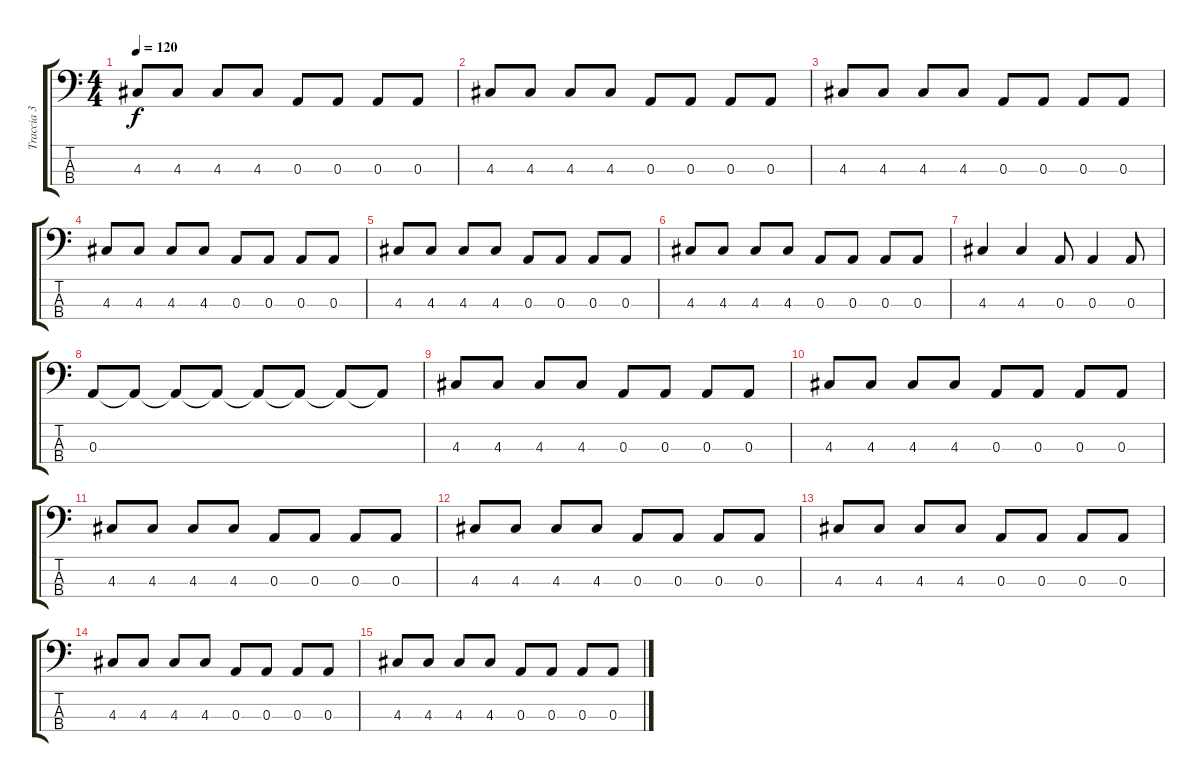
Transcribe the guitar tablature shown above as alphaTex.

\track ("Traccia 3" "Traccia 3") {instrument electricbassfinger}
\staff {score tabs}
\tuning (G2 D2 A1 E1) {hide}
\ts (4 4)
\tempo 120
\clef f4
\ks c
4.3.8{dy f} 4.3.8 4.3.8 4.3.8 0.3.8 0.3.8 0.3.8 0.3.8 |
4.3.8 4.3.8 4.3.8 4.3.8 0.3.8 0.3.8 0.3.8 0.3.8 |
4.3.8 4.3.8 4.3.8 4.3.8 0.3.8 0.3.8 0.3.8 0.3.8 |
4.3.8 4.3.8 4.3.8 4.3.8 0.3.8 0.3.8 0.3.8 0.3.8 |
4.3.8 4.3.8 4.3.8 4.3.8 0.3.8 0.3.8 0.3.8 0.3.8 |
4.3.8 4.3.8 4.3.8 4.3.8 0.3.8 0.3.8 0.3.8 0.3.8 |
4.3.4 4.3.4 0.3.8 0.3.4 0.3.8 |
0.3.8 0.3{t}.8 0.3{t}.8 0.3{t}.8 0.3{t}.8 0.3{t}.8 0.3{t}.8 0.3{t}.8 |
4.3.8 4.3.8 4.3.8 4.3.8 0.3.8 0.3.8 0.3.8 0.3.8 |
4.3.8 4.3.8 4.3.8 4.3.8 0.3.8 0.3.8 0.3.8 0.3.8 |
4.3.8 4.3.8 4.3.8 4.3.8 0.3.8 0.3.8 0.3.8 0.3.8 |
4.3.8 4.3.8 4.3.8 4.3.8 0.3.8 0.3.8 0.3.8 0.3.8 |
4.3.8 4.3.8 4.3.8 4.3.8 0.3.8 0.3.8 0.3.8 0.3.8 |
4.3.8 4.3.8 4.3.8 4.3.8 0.3.8 0.3.8 0.3.8 0.3.8 |
4.3.8 4.3.8 4.3.8 4.3.8 0.3.8 0.3.8 0.3.8 0.3.8
